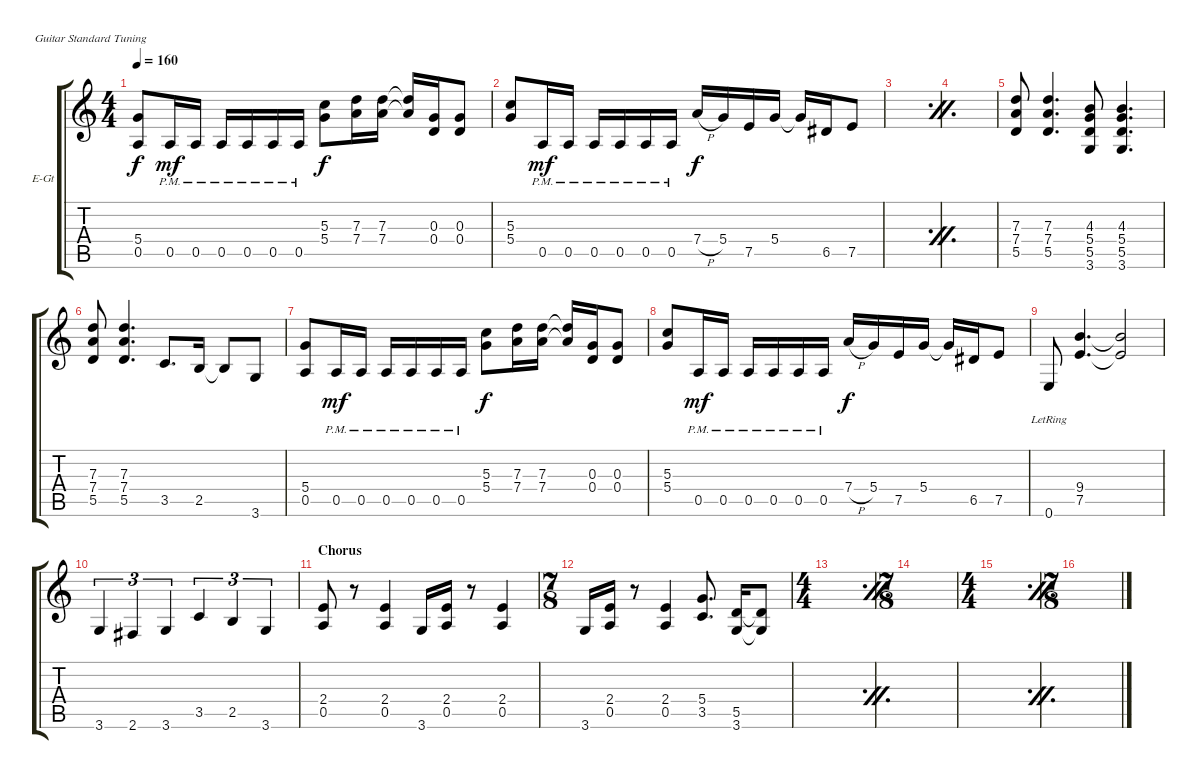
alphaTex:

\bracketExtendMode groupsimilarinstruments
\firstSystemTrackNameOrientation horizontal
\otherSystemsTrackNameOrientation horizontal
\track ("Gtr. I Rhytm" "E-Gt") {instrument overdrivenguitar}
\staff {score tabs}
\tuning (E4 B3 G3 D3 A2 E2)
\ts (4 4)
\tempo 160
\clef g2
\ks c
(5.4 0.5).8{dy f} 0.5{pm}.16{dy mf} 0.5{pm}.16 0.5{pm}.16 0.5{pm}.16 0.5{pm}.16 0.5{pm}.16 (5.3 5.4).8{dy f} (7.3 7.4).16 (7.3 7.4).16 (7.3{t} 7.4{t}).16 (0.3 0.4).16 (0.3 0.4).8 |
(5.3 5.4).8 0.5{pm}.16{dy mf} 0.5{pm}.16 0.5{pm}.16 0.5{pm}.16 0.5{pm}.16 0.5{pm}.16 7.4{h}.16{dy f} 5.4.16 7.5.16 5.4.16 5.4{t}.16 6.5.16 7.5.8 |
\simile firstofdouble
|
\simile secondofdouble
|
\simile none
(7.3 7.4 5.5).8 (7.3 7.4 5.5).4{d} (4.3 5.4 5.5 3.6).8 (4.3 5.4 5.5 3.6).4{d} |
(7.3 7.4 5.5).8 (7.3 7.4 5.5).4{d} 3.5.8{d} 2.5.16 2.5{t}.8 3.6.8 |
(5.4 0.5).8 0.5{pm}.16{dy mf} 0.5{pm}.16 0.5{pm}.16 0.5{pm}.16 0.5{pm}.16 0.5{pm}.16 (5.3 5.4).8{dy f} (7.3 7.4).16 (7.3 7.4).16 (7.3{t} 7.4{t}).16 (0.3 0.4).16 (0.3 0.4).8 |
(5.3 5.4).8 0.5{pm}.16{dy mf} 0.5{pm}.16 0.5{pm}.16 0.5{pm}.16 0.5{pm}.16 0.5{pm}.16 7.4{h}.16{dy f} 5.4.16 7.5.16 5.4.16 5.4{t}.16 6.5.16 7.5.8 |
0.6{lr}.8 (9.4 7.5).4{d} (9.4{t} 7.5{t}).2 |
3.6.4{tu (3 2)} 2.6.4{tu (3 2)} 3.6.4{tu (3 2)} 3.5.4{tu (3 2)} 2.5.4{tu (3 2)} 3.6.4{tu (3 2)} |
\section ("" "Chorus")
(2.4 0.5).8 r.8 (2.4 0.5).4 3.6.16 (2.4 0.5).16 r.8 (2.4 0.5).4 |
\ts (7 8)
\beaming (8 3 2 2)
3.6.16 (2.4 0.5).16 r.8 (2.4 0.5).4 (5.4 3.5).8{d} (5.5 3.6).16 (5.5{t} 3.6{t}).8 |
\ts (4 4)
\beaming (8 2 2 2 2)
\simile firstofdouble
|
\ts (7 8)
\beaming (8 3 2 2)
\simile secondofdouble
|
\ts (4 4)
\beaming (8 2 2 2 2)
\simile firstofdouble
|
\ts (7 8)
\beaming (8 3 2 2)
\simile secondofdouble
